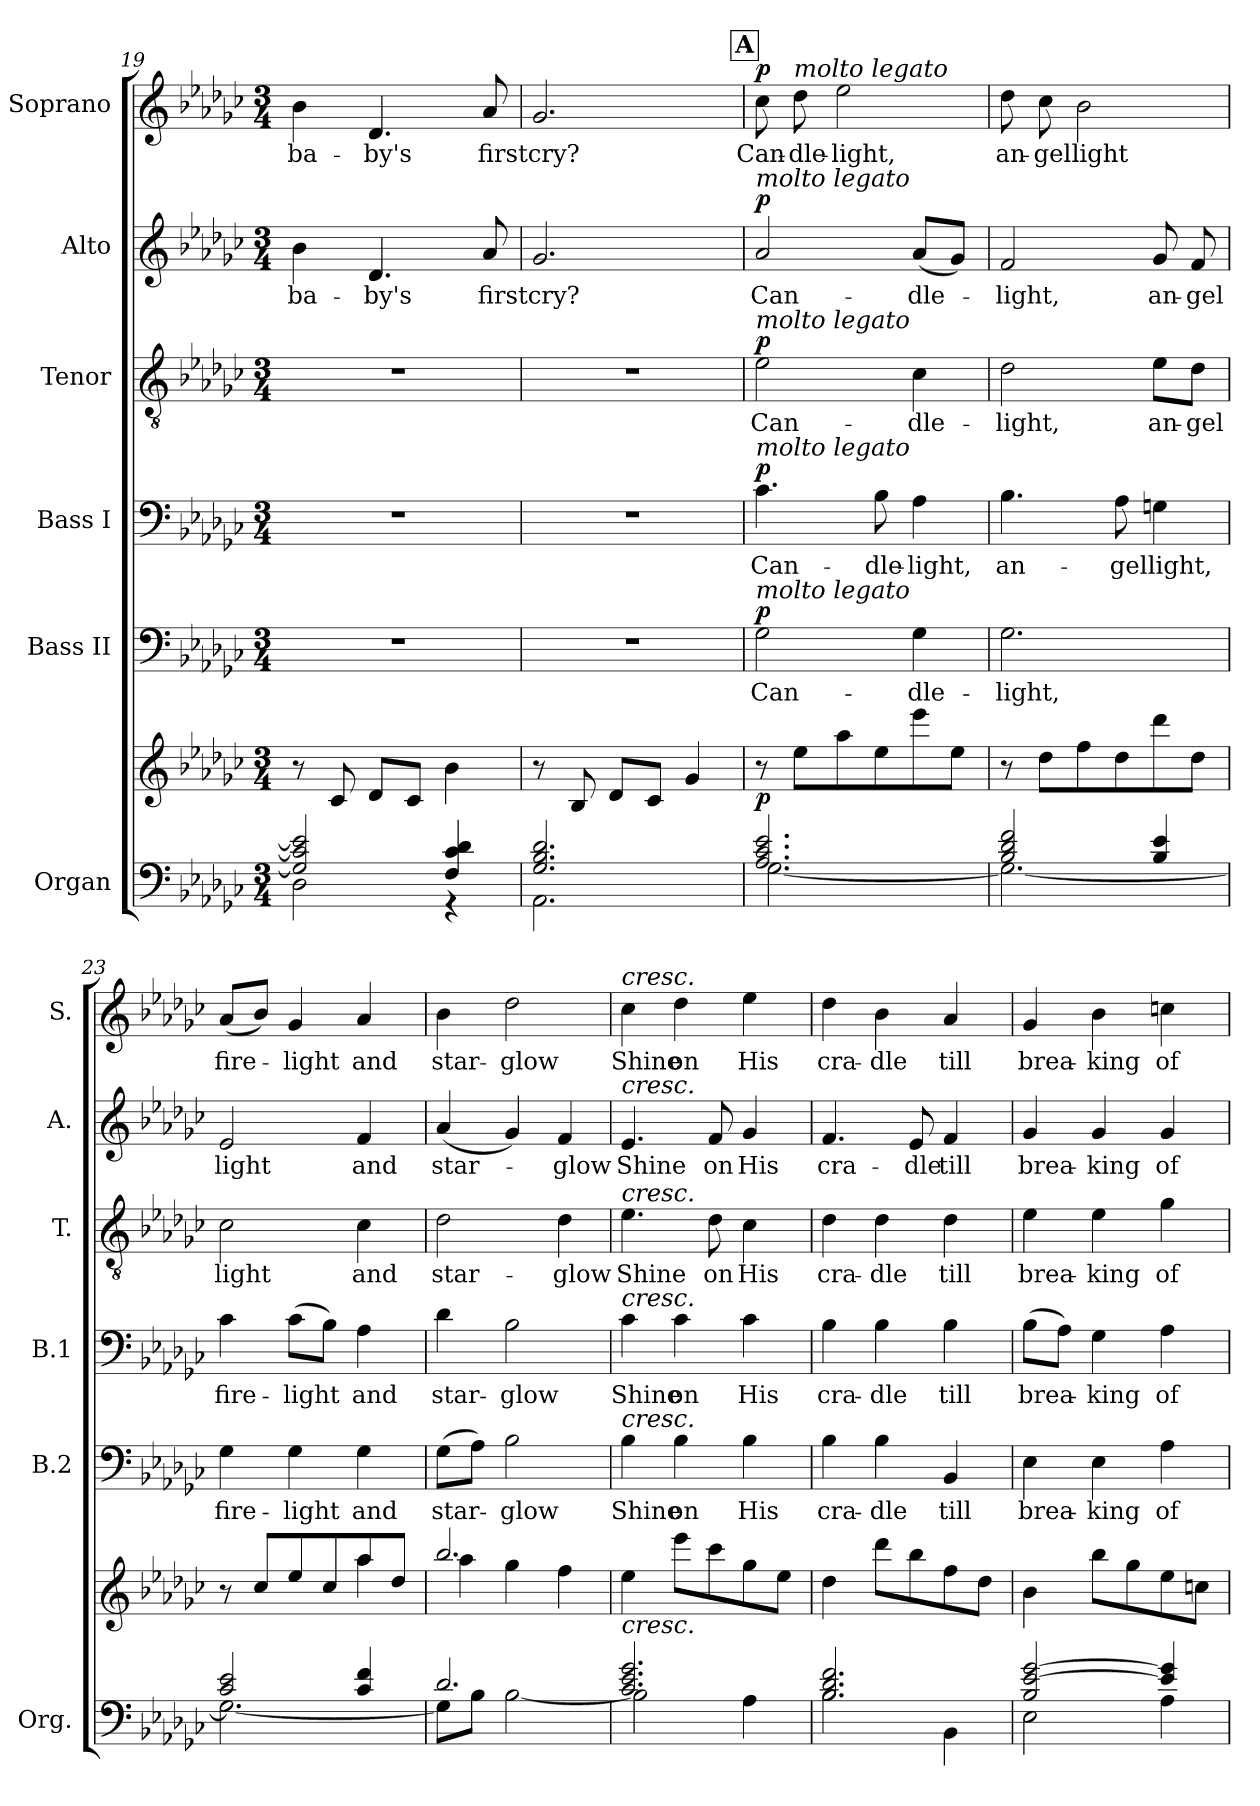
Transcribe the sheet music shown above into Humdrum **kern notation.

**kern	**kern	**dynam	**kern	**text	**dynam	**kern	**text	**dynam	**kern	**text	**dynam	**kern	**text	**dynam	**kern	**text	**dynam
*part6	*part6	*part6	*part5	*part5	*part5	*part4	*part4	*part4	*part3	*part3	*part3	*part2	*part2	*part2	*part1	*part1	*part1
*staff7	*staff6	*staff6/7	*staff5	*staff5	*staff5	*staff4	*staff4	*staff4	*staff3	*staff3	*staff3	*staff2	*staff2	*staff2	*staff1	*staff1	*staff1
*I"Organ	*	*	*I"Bass II	*	*	*I"Bass I	*	*	*I"Tenor	*	*	*I"Alto	*	*	*I"Soprano	*	*
*I'Org.	*	*	*I'B.2	*	*	*I'B.1	*	*	*I'T.	*	*	*I'A.	*	*	*I'S.	*	*
*clefF4	*clefG2	*	*clefF4	*	*	*clefF4	*	*	*clefGv2	*	*	*clefG2	*	*	*clefG2	*	*
*k[b-e-a-d-g-c-]	*k[b-e-a-d-g-c-]	*	*k[b-e-a-d-g-c-]	*	*	*k[b-e-a-d-g-c-]	*	*	*k[b-e-a-d-g-c-]	*	*	*k[b-e-a-d-g-c-]	*	*	*k[b-e-a-d-g-c-]	*	*
*M3/4	*M3/4	*	*M3/4	*	*	*M3/4	*	*	*M3/4	*	*	*M3/4	*	*	*M3/4	*	*
=19	=19	=19	=19	=19	=19	=19	=19	=19	=19	=19	=19	=19	=19	=19	=19	=19	=19
*^	*	*	*	*	*	*	*	*	*	*	*	*	*	*	*	*	*
!	!	!	!	!	!	!	!	!	!	!	!	!	!	!LO:LY:b	!	!	!LO:LY:b	!
2G-/] 2c-/] 2e-/]	2D-\	8r	.	2.r	.	.	2.r	.	.	2.r	.	.	4b-\	ba-	.	4b-\	ba-	.
.	.	8c-/	.	.	.	.	.	.	.	.	.	.	.	.	.	.	.	.
!	!	!	!	!	!	!	!	!	!	!	!	!	!	!LO:LY:b	!	!	!LO:LY:b	!
.	.	8d-/L	.	.	.	.	.	.	.	.	.	.	4.d-/	-by's	.	4.d-/	-by's	.
.	.	8c-/J	.	.	.	.	.	.	.	.	.	.	.	.	.	.	.	.
4F/ 4c-/ 4d-/	4r	4b-\	.	.	.	.	.	.	.	.	.	.	.	.	.	.	.	.
!	!	!	!	!	!	!	!	!	!	!	!	!	!	!LO:LY:b	!	!	!LO:LY:b	!
.	.	.	.	.	.	.	.	.	.	.	.	.	8a-/	first	.	8a-/	first	.
=20	=20	=20	=20	=20	=20	=20	=20	=20	=20	=20	=20	=20	=20	=20	=20	=20	=20	=20
!	!	!	!	!	!	!	!	!	!	!	!	!	!	!LO:LY:b	!	!	!LO:LY:b	!
2.G-/ 2.B-/ 2.d-/	2.AA-\	8r	.	2.r	.	.	2.r	.	.	2.r	.	.	2.g-/	cry?	.	2.g-/	cry?	.
.	.	8B-/	.	.	.	.	.	.	.	.	.	.	.	.	.	.	.	.
.	.	8d-/L	.	.	.	.	.	.	.	.	.	.	.	.	.	.	.	.
.	.	8c-/J	.	.	.	.	.	.	.	.	.	.	.	.	.	.	.	.
.	.	4g-/	.	.	.	.	.	.	.	.	.	.	.	.	.	.	.	.
!!LO:LB:g=z
!!LO:REH:place=s1:a:B:fs=16:t=A
=21	=21	=21	=21	=21	=21	=21	=21	=21	=21	=21	=21	=21	=21	=21	=21	=21	=21	=21
!	!	!	!	!	!	!	!	!	!	!	!	!	!LO:TX:a:i:t=molto legato	!	!	!	!	!
!	!	!	!	!	!	!	!	!	!	!LO:TX:a:i:t=molto legato	!	!	!	!	!	!	!	!
!	!	!	!	!	!	!	!LO:TX:a:i:t=molto legato	!	!	!	!	!	!	!	!	!	!	!
!	!	!	!	!LO:TX:a:i:t=molto legato	!	!	!	!	!	!	!	!	!	!	!	!	!	!
!	!	!	!LO:DY:b	!	!LO:LY:b	!LO:DY:a	!	!LO:LY:b	!LO:DY:a	!	!LO:LY:b	!LO:DY:a	!	!LO:LY:b	!LO:DY:a	!	!LO:LY:b	!LO:DY:a
2.A-/ 2.c-/ 2.e-/	[2.G-\	8r	p	2G-\	Can-	p	4.c-\	Can-	p	2e-\	Can-	p	2a-/	Can-	p	8cc-\	Can-	p
!	!	!	!	!	!	!	!	!	!	!	!	!	!	!	!	!LO:TX:a:i:t=molto legato	!	!
!	!	!	!	!	!	!	!	!	!	!	!	!	!	!	!	!	!LO:LY:b	!
.	.	8ee-\L	.	.	.	.	.	.	.	.	.	.	.	.	.	8dd-\	-dle-	.
!	!	!	!	!	!	!	!	!	!	!	!	!	!	!	!	!	!LO:LY:b	!
.	.	8aa-\	.	.	.	.	.	.	.	.	.	.	.	.	.	2ee-\	-light,	.
!	!	!	!	!	!	!	!	!LO:LY:b	!	!	!	!	!	!	!	!	!	!
.	.	8ee-\	.	.	.	.	8B-\	-dle-	.	.	.	.	.	.	.	.	.	.
!	!	!	!	!	!LO:LY:b	!	!	!LO:LY:b	!	!	!LO:LY:b	!	!	!LO:LY:b	!	!	!	!
.	.	8eee-\	.	4G-\	-dle-	.	4A-\	-light,	.	4c-\	-dle-	.	(8a-/L	-dle-	.	.	.	.
.	.	8ee-\J	.	.	.	.	.	.	.	.	.	.	8g-/J)	.	.	.	.	.
=22	=22	=22	=22	=22	=22	=22	=22	=22	=22	=22	=22	=22	=22	=22	=22	=22	=22	=22
!	!	!	!	!	!LO:LY:b	!	!	!LO:LY:b	!	!	!LO:LY:b	!	!	!LO:LY:b	!	!	!LO:LY:b	!
2B-/ 2d-/ 2f/	2.G-\_	8r	.	2.G-\	-light,	.	4.B-\	an-	.	2d-\	-light,	.	2f/	-light,	.	8dd-\	an-	.
!	!	!	!	!	!	!	!	!	!	!	!	!	!	!	!	!	!LO:LY:b	!
.	.	8dd-\L	.	.	.	.	.	.	.	.	.	.	.	.	.	8cc-\	-gel	.
!	!	!	!	!	!	!	!	!	!	!	!	!	!	!	!	!	!LO:LY:b	!
.	.	8ff\	.	.	.	.	.	.	.	.	.	.	.	.	.	2b-\	light	.
!	!	!	!	!	!	!	!	!LO:LY:b	!	!	!	!	!	!	!	!	!	!
.	.	8dd-\	.	.	.	.	8A-\	-gel	.	.	.	.	.	.	.	.	.	.
!	!	!	!	!	!	!	!	!LO:LY:b	!	!	!LO:LY:b	!	!	!LO:LY:b	!	!	!	!
4B-/ 4e-/	.	8ddd-\	.	.	.	.	4Gn\	light,	.	8e-\L	an-	.	8g-/	an-	.	.	.	.
!	!	!	!	!	!	!	!	!	!	!	!LO:LY:b	!	!	!LO:LY:b	!	!	!	!
.	.	8dd-\J	.	.	.	.	.	.	.	8d-\J	-gel	.	8f/	-gel	.	.	.	.
=23	=23	=23	=23	=23	=23	=23	=23	=23	=23	=23	=23	=23	=23	=23	=23	=23	=23	=23
*	*	*^	*	*	*	*	*	*	*	*	*	*	*	*	*	*	*	*
!	!	!	!	!	!	!LO:LY:b	!	!	!LO:LY:b	!	!	!LO:LY:b	!	!	!LO:LY:b	!	!	!LO:LY:b	!
2c-/ 2e-/	2.G-\_	8r	2ryy	.	4G-\	fire-	.	4c-\	fire-	.	2c-\	light	.	2e-/	light	.	(8a-/L	fire-	.
.	.	8cc-/L	.	.	.	.	.	.	.	.	.	.	.	.	.	.	8b-/J)	.	.
!	!	!	!	!	!	!LO:LY:b	!	!	!LO:LY:b	!	!	!	!	!	!	!	!	!LO:LY:b	!
.	.	8ee-/	.	.	4G-\	-light	.	(8c-\L	-light	.	.	.	.	.	.	.	4g-/	-light	.
.	.	8cc-/	.	.	.	.	.	8B-\J)	.	.	.	.	.	.	.	.	.	.	.
!	!	!	!	!	!	!LO:LY:b	!	!	!LO:LY:b	!	!	!LO:LY:b	!	!	!LO:LY:b	!	!	!LO:LY:b	!
4c-/ 4f/	.	8aa-/	4aa-\	.	4G-\	and	.	4A-\	and	.	4c-\	and	.	4f/	and	.	4a-/	and	.
.	.	8dd-/J	.	.	.	.	.	.	.	.	.	.	.	.	.	.	.	.	.
=24	=24	=24	=24	=24	=24	=24	=24	=24	=24	=24	=24	=24	=24	=24	=24	=24	=24	=24	=24
!	!	!	!	!	!	!LO:LY:b	!	!	!LO:LY:b	!	!	!LO:LY:b	!	!	!LO:LY:b	!	!	!LO:LY:b	!
2.d-/	8G-\L]	2.bb-/	4aa-\	.	(8G-\L	star-	.	4d-\	star-	.	2d-\	star-	.	(4a-/	star-	.	4b-\	star-	.
.	8B-\J	.	.	.	8A-\J)	.	.	.	.	.	.	.	.	.	.	.	.	.	.
!	!	!	!	!	!	!LO:LY:b	!	!	!LO:LY:b	!	!	!	!	!	!	!	!	!LO:LY:b	!
.	[2B-\	.	4gg-\	.	2B-\	-glow	.	2B-\	-glow	.	.	.	.	4g-/)	.	.	2dd-\	-glow	.
!	!	!	!	!	!	!	!	!	!	!	!	!LO:LY:b	!	!	!LO:LY:b	!	!	!	!
.	.	.	4ff\	.	.	.	.	.	.	.	4d-\	-glow	.	4f/	-glow	.	.	.	.
=25	=25	=25	=25	=25	=25	=25	=25	=25	=25	=25	=25	=25	=25	=25	=25	=25	=25	=25	=25
!	!	!	!	!	!	!	!	!	!	!	!	!	!	!	!	!	!LO:TX:a:i:t=cresc.	!	!
!	!	!	!	!	!	!	!	!	!	!	!	!	!	!LO:TX:a:i:t=cresc.	!	!	!	!	!
!	!	!	!	!	!	!	!	!	!	!	!LO:TX:a:i:t=cresc.	!	!	!	!	!	!	!	!
!	!	!	!	!	!	!	!	!LO:TX:a:i:t=cresc.	!	!	!	!	!	!	!	!	!	!	!
!	!	!	!	!	!LO:TX:a:i:t=cresc.	!	!	!	!	!	!	!	!	!	!	!	!	!	!
!LO:TX:a:i:t=cresc.	!	!	!	!	!	!	!	!	!	!	!	!	!	!	!	!	!	!	!
!	!	!	!	!	!	!LO:LY:b	!	!	!LO:LY:b	!	!	!LO:LY:b	!	!	!LO:LY:b	!	!	!LO:LY:b	!
*	*	*v	*v	*	*	*	*	*	*	*	*	*	*	*	*	*	*	*	*
2.c-/ 2.e-/ 2.g-/	2B-\]	4ee-\	.	4B-\	Shine	.	4c-\	Shine	.	4.e-\	Shine	.	4.e-/	Shine	.	4cc-\	Shine	.
!	!	!	!	!	!LO:LY:b	!	!	!LO:LY:b	!	!	!	!	!	!	!	!	!LO:LY:b	!
.	.	8eee-\L	.	4B-\	on	.	4c-\	on	.	.	.	.	.	.	.	4dd-\	on	.
!	!	!	!	!	!	!	!	!	!	!	!LO:LY:b	!	!	!LO:LY:b	!	!	!	!
.	.	8ccc-\	.	.	.	.	.	.	.	8d-\	on	.	8f/	on	.	.	.	.
!	!	!	!	!	!LO:LY:b	!	!	!LO:LY:b	!	!	!LO:LY:b	!	!	!LO:LY:b	!	!	!LO:LY:b	!
.	4A-\	8gg-\	.	4B-\	His	.	4c-\	His	.	4c-\	His	.	4g-/	His	.	4ee-\	His	.
.	.	8ee-\J	.	.	.	.	.	.	.	.	.	.	.	.	.	.	.	.
!!LO:PB:g=z
=26	=26	=26	=26	=26	=26	=26	=26	=26	=26	=26	=26	=26	=26	=26	=26	=26	=26	=26
!	!	!	!	!	!LO:LY:b	!	!	!LO:LY:b	!	!	!LO:LY:b	!	!	!LO:LY:b	!	!	!LO:LY:b	!
2.B-/ 2.d-/ 2.f/	2B-\	4dd-\	.	4B-\	cra-	.	4B-\	cra-	.	4d-\	cra-	.	4.f/	cra-	.	4dd-\	cra-	.
!	!	!	!	!	!LO:LY:b	!	!	!LO:LY:b	!	!	!LO:LY:b	!	!	!	!	!	!LO:LY:b	!
.	.	8ddd-\L	.	4B-\	-dle	.	4B-\	-dle	.	4d-\	-dle	.	.	.	.	4b-\	-dle	.
!	!	!	!	!	!	!	!	!	!	!	!	!	!	!LO:LY:b	!	!	!	!
.	.	8bb-\	.	.	.	.	.	.	.	.	.	.	8e-/	-dle	.	.	.	.
!	!	!	!	!	!LO:LY:b	!	!	!LO:LY:b	!	!	!LO:LY:b	!	!	!LO:LY:b	!	!	!LO:LY:b	!
.	4BB-\	8ff\	.	4BB-/	till	.	4B-\	till	.	4d-\	till	.	4f/	till	.	4a-/	till	.
.	.	8dd-\J	.	.	.	.	.	.	.	.	.	.	.	.	.	.	.	.
=27	=27	=27	=27	=27	=27	=27	=27	=27	=27	=27	=27	=27	=27	=27	=27	=27	=27	=27
!	!	!	!	!	!LO:LY:b	!	!	!LO:LY:b	!	!	!LO:LY:b	!	!	!LO:LY:b	!	!	!LO:LY:b	!
2B-/ [2e-/ [2g-/	2E-\	4b-\	.	4E-\	brea-	.	(8B-\L	brea-	.	4e-\	brea-	.	4g-/	brea-	.	4g-/	brea-	.
.	.	.	.	.	.	.	8A-\J)	.	.	.	.	.	.	.	.	.	.	.
!	!	!	!	!	!LO:LY:b	!	!	!LO:LY:b	!	!	!LO:LY:b	!	!	!LO:LY:b	!	!	!LO:LY:b	!
.	.	8bb-\L	.	4E-\	-king	.	4G-\	-king	.	4e-\	-king	.	4g-/	-king	.	4b-\	-king	.
.	.	8gg-\	.	.	.	.	.	.	.	.	.	.	.	.	.	.	.	.
!	!	!	!	!	!LO:LY:b	!	!	!LO:LY:b	!	!	!LO:LY:b	!	!	!LO:LY:b	!	!	!LO:LY:b	!
4e-/] 4g-/]	4A-\	8ee-\	.	4A-\	of	.	4A-\	of	.	4g-\	of	.	4g-/	of	.	4ccn\	of	.
.	.	8ccn\J	.	.	.	.	.	.	.	.	.	.	.	.	.	.	.	.
*v	*v	*	*	*	*	*	*	*	*	*	*	*	*	*	*	*	*	*
=	=	=	=	=	=	=	=	=	=	=	=	=	=	=	=	=	=
*-	*-	*-	*-	*-	*-	*-	*-	*-	*-	*-	*-	*-	*-	*-	*-	*-	*-
